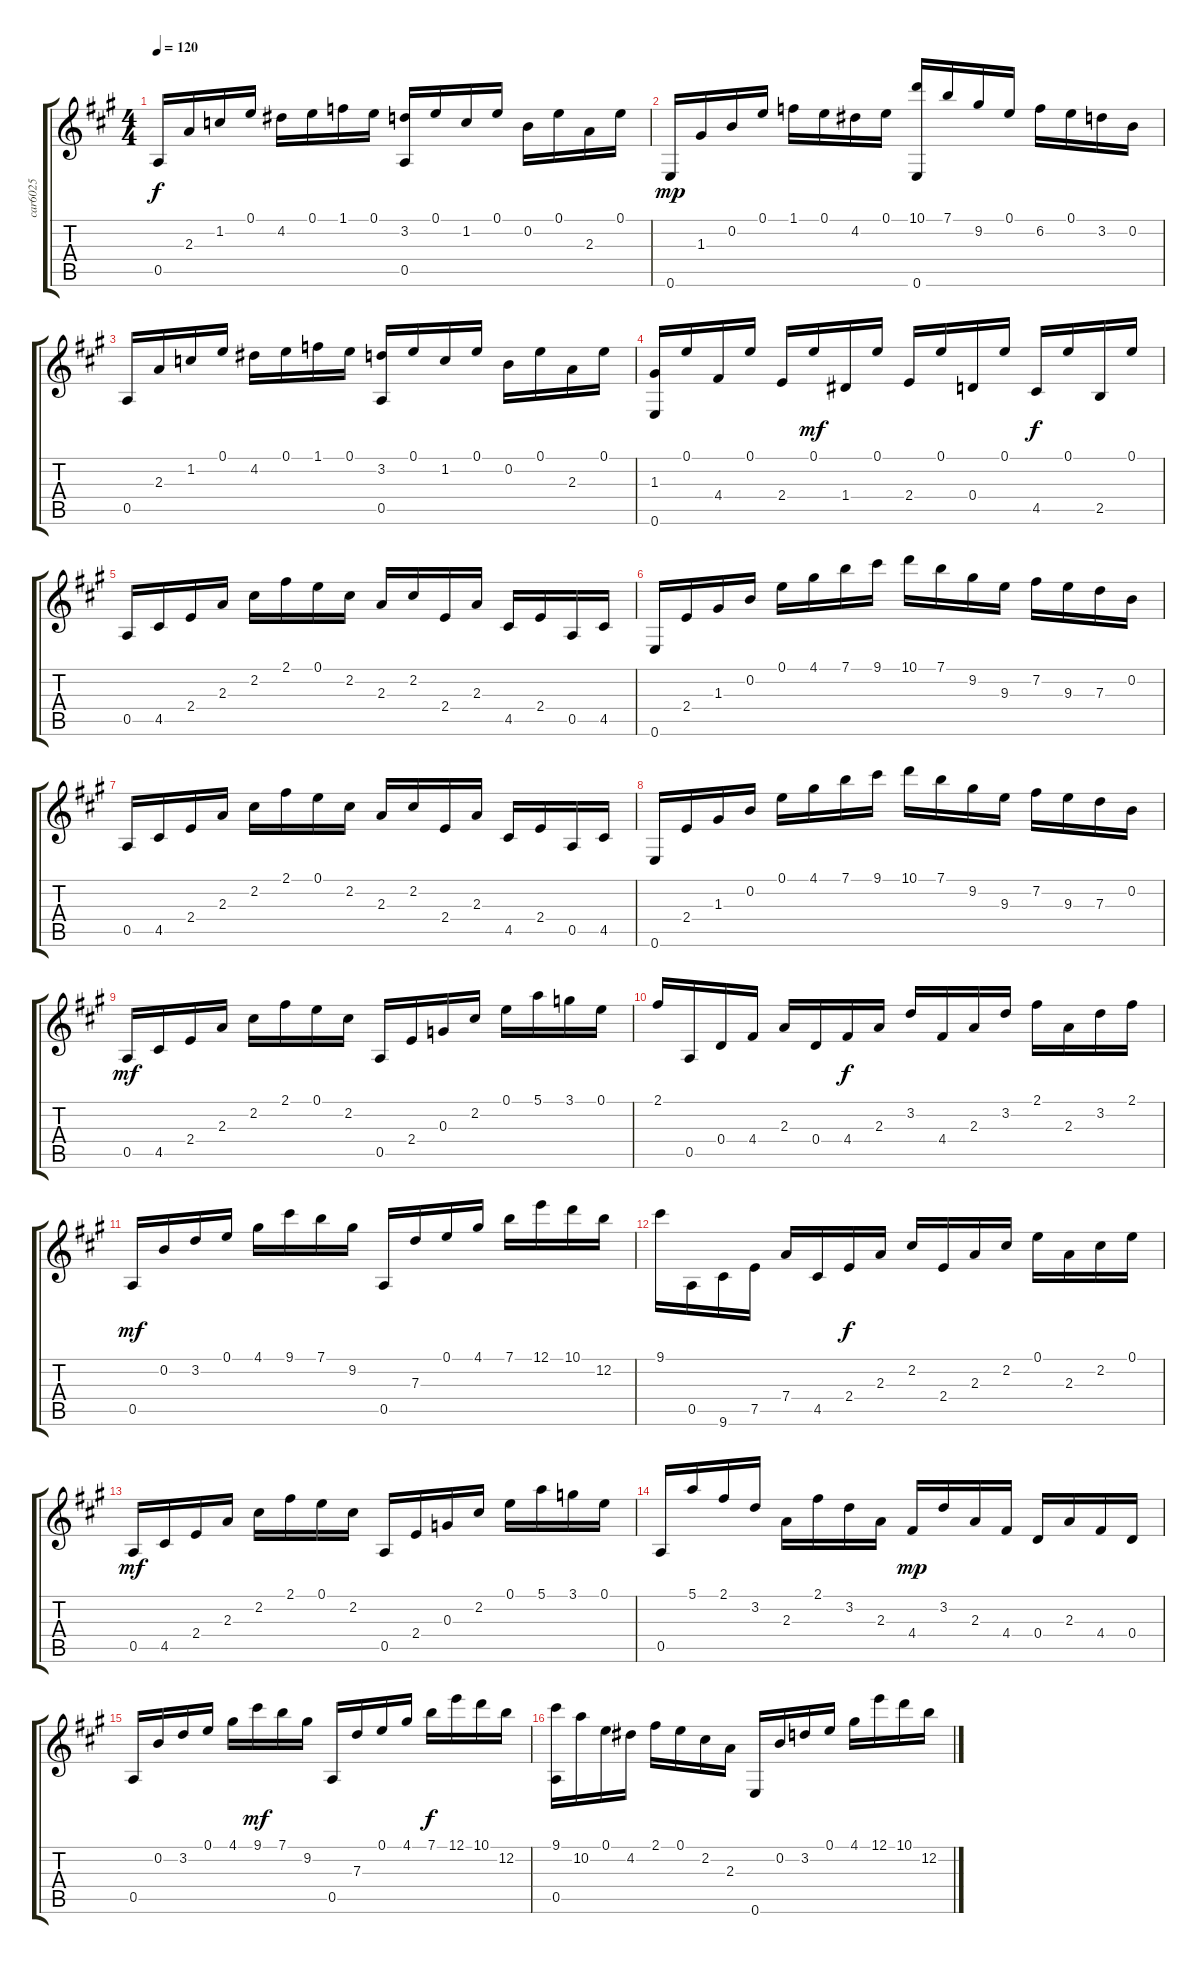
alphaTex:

\track ("car6025             " "car6025   ") {instrument acousticguitarnylon}
\staff {score tabs}
\tuning (E4 B3 G3 D3 A2 E2) {hide}
\ts (4 4)
\tempo 120
\clef g2
\ks a
0.5.16{dy f} 2.3.16 1.2.16 0.1.16 4.2.16 0.1.16 1.1.16 0.1.16 (3.2 0.5).16 0.1.16 1.2.16 0.1.16 0.2.16 0.1.16 2.3.16 0.1.16 |
0.6.16{dy mp} 1.3.16 0.2.16 0.1.16 1.1.16 0.1.16 4.2.16 0.1.16 (10.1 0.6).16 7.1.16 9.2.16 0.1.16 6.2.16 0.1.16 3.2.16 0.2.16 |
0.5.16 2.3.16 1.2.16 0.1.16 4.2.16 0.1.16 1.1.16 0.1.16 (3.2 0.5).16 0.1.16 1.2.16 0.1.16 0.2.16 0.1.16 2.3.16 0.1.16 |
(1.3 0.6).16 0.1.16 4.4.16 0.1.16 2.4.16 0.1.16{dy mf} 1.4.16 0.1.16 2.4.16 0.1.16 0.4.16 0.1.16 4.5.16{dy f} 0.1.16 2.5.16 0.1.16 |
0.5.16 4.5.16 2.4.16 2.3.16 2.2.16 2.1.16 0.1.16 2.2.16 2.3.16 2.2.16 2.4.16 2.3.16 4.5.16 2.4.16 0.5.16 4.5.16 |
0.6.16 2.4.16 1.3.16 0.2.16 0.1.16 4.1.16 7.1.16 9.1.16 10.1.16 7.1.16 9.2.16 9.3.16 7.2.16 9.3.16 7.3.16 0.2.16 |
0.5.16 4.5.16 2.4.16 2.3.16 2.2.16 2.1.16 0.1.16 2.2.16 2.3.16 2.2.16 2.4.16 2.3.16 4.5.16 2.4.16 0.5.16 4.5.16 |
0.6.16 2.4.16 1.3.16 0.2.16 0.1.16 4.1.16 7.1.16 9.1.16 10.1.16 7.1.16 9.2.16 9.3.16 7.2.16 9.3.16 7.3.16 0.2.16 |
0.5.16{dy mf} 4.5.16 2.4.16 2.3.16 2.2.16 2.1.16 0.1.16 2.2.16 0.5.16 2.4.16 0.3.16 2.2.16 0.1.16 5.1.16 3.1.16 0.1.16 |
2.1.16 0.5.16 0.4.16 4.4.16 2.3.16 0.4.16 4.4.16{dy f} 2.3.16 3.2.16 4.4.16 2.3.16 3.2.16 2.1.16 2.3.16 3.2.16 2.1.16 |
0.5.16{dy mf} 0.2.16 3.2.16 0.1.16 4.1.16 9.1.16 7.1.16 9.2.16 0.5.16 7.3.16 0.1.16 4.1.16 7.1.16 12.1.16 10.1.16 12.2.16 |
9.1.16 0.5.16 9.6.16 7.5.16 7.4.16 4.5.16 2.4.16{dy f} 2.3.16 2.2.16 2.4.16 2.3.16 2.2.16 0.1.16 2.3.16 2.2.16 0.1.16 |
0.5.16{dy mf} 4.5.16 2.4.16 2.3.16 2.2.16 2.1.16 0.1.16 2.2.16 0.5.16 2.4.16 0.3.16 2.2.16 0.1.16 5.1.16 3.1.16 0.1.16 |
0.5.16 5.1.16 2.1.16 3.2.16 2.3.16 2.1.16 3.2.16 2.3.16 4.4.16{dy mp} 3.2.16 2.3.16 4.4.16 0.4.16 2.3.16 4.4.16 0.4.16 |
0.5.16 0.2.16 3.2.16 0.1.16 4.1.16 9.1.16{dy mf} 7.1.16 9.2.16 0.5.16 7.3.16 0.1.16 4.1.16 7.1.16{dy f} 12.1.16 10.1.16 12.2.16 |
(9.1 0.5).16 10.2.16 0.1.16 4.2.16 2.1.16 0.1.16 2.2.16 2.3.16 0.6.16 0.2.16 3.2.16 0.1.16 4.1.16 12.1.16 10.1.16 12.2.16
